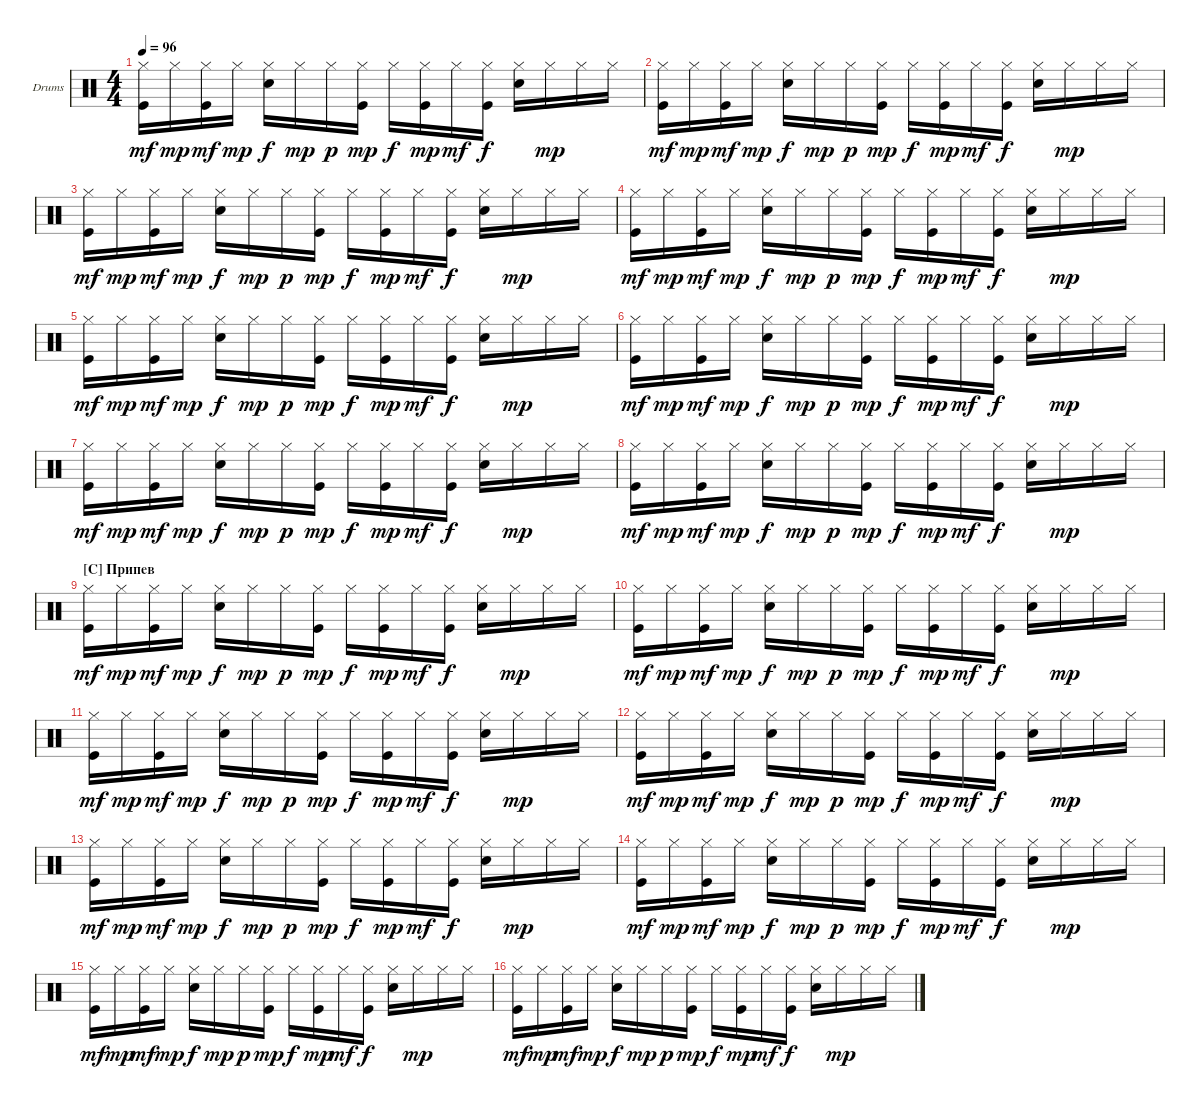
\defaultSystemsLayout 4
\bracketExtendMode groupsimilarinstruments
\firstSystemTrackNameOrientation horizontal
\otherSystemsTrackNameOrientation horizontal
\track ("Drumkit" "Drums") {instrument percussion}
\staff {score}
\articulation defaults
\ts (4 4)
\tempo 96
\clef neutral
\scale
0.333333
\ks c
("Hi-Hat (closed)" "Kick (hit)").16{dy mf} "Hi-Hat (closed)".16{dy mp} ("Hi-Hat (closed)" "Kick (hit)").16{dy mf} "Hi-Hat (closed)".16{dy mp} ("Hi-Hat (closed)" "Snare (hit) 2").16{dy f} "Hi-Hat (closed)".16{dy mp} "Hi-Hat (closed)".16{dy p} ("Hi-Hat (closed)" "Kick (hit)").16{dy mp} "Hi-Hat (closed)".16{dy f} ("Hi-Hat (closed)" "Kick (hit)").16{dy mp} "Hi-Hat (closed)".16{dy mf} ("Hi-Hat (closed)" "Kick (hit)").16{dy f} ("Hi-Hat (closed)" "Snare (hit) 2").16 "Hi-Hat (closed)".16{dy mp} "Hi-Hat (closed)".16 "Hi-Hat (closed)".16 |
\scale
0.333333 ("Hi-Hat (closed)" "Kick (hit)").16{dy mf} "Hi-Hat (closed)".16{dy mp} ("Hi-Hat (closed)" "Kick (hit)").16{dy mf} "Hi-Hat (closed)".16{dy mp} ("Hi-Hat (closed)" "Snare (hit) 2").16{dy f} "Hi-Hat (closed)".16{dy mp} "Hi-Hat (closed)".16{dy p} ("Hi-Hat (closed)" "Kick (hit)").16{dy mp} "Hi-Hat (closed)".16{dy f} ("Hi-Hat (closed)" "Kick (hit)").16{dy mp} "Hi-Hat (closed)".16{dy mf} ("Hi-Hat (closed)" "Kick (hit)").16{dy f} ("Hi-Hat (closed)" "Snare (hit) 2").16 "Hi-Hat (closed)".16{dy mp} "Hi-Hat (closed)".16 "Hi-Hat (closed)".16 |
\scale
0.333333 ("Hi-Hat (closed)" "Kick (hit)").16{dy mf} "Hi-Hat (closed)".16{dy mp} ("Hi-Hat (closed)" "Kick (hit)").16{dy mf} "Hi-Hat (closed)".16{dy mp} ("Hi-Hat (closed)" "Snare (hit) 2").16{dy f} "Hi-Hat (closed)".16{dy mp} "Hi-Hat (closed)".16{dy p} ("Hi-Hat (closed)" "Kick (hit)").16{dy mp} "Hi-Hat (closed)".16{dy f} ("Hi-Hat (closed)" "Kick (hit)").16{dy mp} "Hi-Hat (closed)".16{dy mf} ("Hi-Hat (closed)" "Kick (hit)").16{dy f} ("Hi-Hat (closed)" "Snare (hit) 2").16 "Hi-Hat (closed)".16{dy mp} "Hi-Hat (closed)".16 "Hi-Hat (closed)".16 |
\scale
0.333333 ("Hi-Hat (closed)" "Kick (hit)").16{dy mf} "Hi-Hat (closed)".16{dy mp} ("Hi-Hat (closed)" "Kick (hit)").16{dy mf} "Hi-Hat (closed)".16{dy mp} ("Hi-Hat (closed)" "Snare (hit) 2").16{dy f} "Hi-Hat (closed)".16{dy mp} "Hi-Hat (closed)".16{dy p} ("Hi-Hat (closed)" "Kick (hit)").16{dy mp} "Hi-Hat (closed)".16{dy f} ("Hi-Hat (closed)" "Kick (hit)").16{dy mp} "Hi-Hat (closed)".16{dy mf} ("Hi-Hat (closed)" "Kick (hit)").16{dy f} ("Hi-Hat (closed)" "Snare (hit) 2").16 "Hi-Hat (closed)".16{dy mp} "Hi-Hat (closed)".16 "Hi-Hat (closed)".16 |
\scale
0.333333 ("Hi-Hat (closed)" "Kick (hit)").16{dy mf} "Hi-Hat (closed)".16{dy mp} ("Hi-Hat (closed)" "Kick (hit)").16{dy mf} "Hi-Hat (closed)".16{dy mp} ("Hi-Hat (closed)" "Snare (hit) 2").16{dy f} "Hi-Hat (closed)".16{dy mp} "Hi-Hat (closed)".16{dy p} ("Hi-Hat (closed)" "Kick (hit)").16{dy mp} "Hi-Hat (closed)".16{dy f} ("Hi-Hat (closed)" "Kick (hit)").16{dy mp} "Hi-Hat (closed)".16{dy mf} ("Hi-Hat (closed)" "Kick (hit)").16{dy f} ("Hi-Hat (closed)" "Snare (hit) 2").16 "Hi-Hat (closed)".16{dy mp} "Hi-Hat (closed)".16 "Hi-Hat (closed)".16 |
\scale
0.333333 ("Hi-Hat (closed)" "Kick (hit)").16{dy mf} "Hi-Hat (closed)".16{dy mp} ("Hi-Hat (closed)" "Kick (hit)").16{dy mf} "Hi-Hat (closed)".16{dy mp} ("Hi-Hat (closed)" "Snare (hit) 2").16{dy f} "Hi-Hat (closed)".16{dy mp} "Hi-Hat (closed)".16{dy p} ("Hi-Hat (closed)" "Kick (hit)").16{dy mp} "Hi-Hat (closed)".16{dy f} ("Hi-Hat (closed)" "Kick (hit)").16{dy mp} "Hi-Hat (closed)".16{dy mf} ("Hi-Hat (closed)" "Kick (hit)").16{dy f} ("Hi-Hat (closed)" "Snare (hit) 2").16 "Hi-Hat (closed)".16{dy mp} "Hi-Hat (closed)".16 "Hi-Hat (closed)".16 |
\scale
0.333333 ("Hi-Hat (closed)" "Kick (hit)").16{dy mf} "Hi-Hat (closed)".16{dy mp} ("Hi-Hat (closed)" "Kick (hit)").16{dy mf} "Hi-Hat (closed)".16{dy mp} ("Hi-Hat (closed)" "Snare (hit) 2").16{dy f} "Hi-Hat (closed)".16{dy mp} "Hi-Hat (closed)".16{dy p} ("Hi-Hat (closed)" "Kick (hit)").16{dy mp} "Hi-Hat (closed)".16{dy f} ("Hi-Hat (closed)" "Kick (hit)").16{dy mp} "Hi-Hat (closed)".16{dy mf} ("Hi-Hat (closed)" "Kick (hit)").16{dy f} ("Hi-Hat (closed)" "Snare (hit) 2").16 "Hi-Hat (closed)".16{dy mp} "Hi-Hat (closed)".16 "Hi-Hat (closed)".16 |
\scale
0.333333 ("Hi-Hat (closed)" "Kick (hit)").16{dy mf} "Hi-Hat (closed)".16{dy mp} ("Hi-Hat (closed)" "Kick (hit)").16{dy mf} "Hi-Hat (closed)".16{dy mp} ("Hi-Hat (closed)" "Snare (hit) 2").16{dy f} "Hi-Hat (closed)".16{dy mp} "Hi-Hat (closed)".16{dy p} ("Hi-Hat (closed)" "Kick (hit)").16{dy mp} "Hi-Hat (closed)".16{dy f} ("Hi-Hat (closed)" "Kick (hit)").16{dy mp} "Hi-Hat (closed)".16{dy mf} ("Hi-Hat (closed)" "Kick (hit)").16{dy f} ("Hi-Hat (closed)" "Snare (hit) 2").16 "Hi-Hat (closed)".16{dy mp} "Hi-Hat (closed)".16 "Hi-Hat (closed)".16 |
\section ("C" "Припев")
\scale
0.333333 ("Hi-Hat (closed)" "Kick (hit)").16{dy mf} "Hi-Hat (closed)".16{dy mp} ("Hi-Hat (closed)" "Kick (hit)").16{dy mf} "Hi-Hat (closed)".16{dy mp} ("Hi-Hat (closed)" "Snare (hit) 2").16{dy f} "Hi-Hat (closed)".16{dy mp} "Hi-Hat (closed)".16{dy p} ("Hi-Hat (closed)" "Kick (hit)").16{dy mp} "Hi-Hat (closed)".16{dy f} ("Hi-Hat (closed)" "Kick (hit)").16{dy mp} "Hi-Hat (closed)".16{dy mf} ("Hi-Hat (closed)" "Kick (hit)").16{dy f} ("Hi-Hat (closed)" "Snare (hit) 2").16 "Hi-Hat (closed)".16{dy mp} "Hi-Hat (closed)".16 "Hi-Hat (closed)".16 |
\scale
0.333333 ("Hi-Hat (closed)" "Kick (hit)").16{dy mf} "Hi-Hat (closed)".16{dy mp} ("Hi-Hat (closed)" "Kick (hit)").16{dy mf} "Hi-Hat (closed)".16{dy mp} ("Hi-Hat (closed)" "Snare (hit) 2").16{dy f} "Hi-Hat (closed)".16{dy mp} "Hi-Hat (closed)".16{dy p} ("Hi-Hat (closed)" "Kick (hit)").16{dy mp} "Hi-Hat (closed)".16{dy f} ("Hi-Hat (closed)" "Kick (hit)").16{dy mp} "Hi-Hat (closed)".16{dy mf} ("Hi-Hat (closed)" "Kick (hit)").16{dy f} ("Hi-Hat (closed)" "Snare (hit) 2").16 "Hi-Hat (closed)".16{dy mp} "Hi-Hat (closed)".16 "Hi-Hat (closed)".16 |
\scale
0.333333 ("Hi-Hat (closed)" "Kick (hit)").16{dy mf} "Hi-Hat (closed)".16{dy mp} ("Hi-Hat (closed)" "Kick (hit)").16{dy mf} "Hi-Hat (closed)".16{dy mp} ("Hi-Hat (closed)" "Snare (hit) 2").16{dy f} "Hi-Hat (closed)".16{dy mp} "Hi-Hat (closed)".16{dy p} ("Hi-Hat (closed)" "Kick (hit)").16{dy mp} "Hi-Hat (closed)".16{dy f} ("Hi-Hat (closed)" "Kick (hit)").16{dy mp} "Hi-Hat (closed)".16{dy mf} ("Hi-Hat (closed)" "Kick (hit)").16{dy f} ("Hi-Hat (closed)" "Snare (hit) 2").16 "Hi-Hat (closed)".16{dy mp} "Hi-Hat (closed)".16 "Hi-Hat (closed)".16 |
\scale
0.333333 ("Hi-Hat (closed)" "Kick (hit)").16{dy mf} "Hi-Hat (closed)".16{dy mp} ("Hi-Hat (closed)" "Kick (hit)").16{dy mf} "Hi-Hat (closed)".16{dy mp} ("Hi-Hat (closed)" "Snare (hit) 2").16{dy f} "Hi-Hat (closed)".16{dy mp} "Hi-Hat (closed)".16{dy p} ("Hi-Hat (closed)" "Kick (hit)").16{dy mp} "Hi-Hat (closed)".16{dy f} ("Hi-Hat (closed)" "Kick (hit)").16{dy mp} "Hi-Hat (closed)".16{dy mf} ("Hi-Hat (closed)" "Kick (hit)").16{dy f} ("Hi-Hat (closed)" "Snare (hit) 2").16 "Hi-Hat (closed)".16{dy mp} "Hi-Hat (closed)".16 "Hi-Hat (closed)".16 |
\scale
0.333333 ("Hi-Hat (closed)" "Kick (hit)").16{dy mf} "Hi-Hat (closed)".16{dy mp} ("Hi-Hat (closed)" "Kick (hit)").16{dy mf} "Hi-Hat (closed)".16{dy mp} ("Hi-Hat (closed)" "Snare (hit) 2").16{dy f} "Hi-Hat (closed)".16{dy mp} "Hi-Hat (closed)".16{dy p} ("Hi-Hat (closed)" "Kick (hit)").16{dy mp} "Hi-Hat (closed)".16{dy f} ("Hi-Hat (closed)" "Kick (hit)").16{dy mp} "Hi-Hat (closed)".16{dy mf} ("Hi-Hat (closed)" "Kick (hit)").16{dy f} ("Hi-Hat (closed)" "Snare (hit) 2").16 "Hi-Hat (closed)".16{dy mp} "Hi-Hat (closed)".16 "Hi-Hat (closed)".16 |
\scale
0.333333 ("Hi-Hat (closed)" "Kick (hit)").16{dy mf} "Hi-Hat (closed)".16{dy mp} ("Hi-Hat (closed)" "Kick (hit)").16{dy mf} "Hi-Hat (closed)".16{dy mp} ("Hi-Hat (closed)" "Snare (hit) 2").16{dy f} "Hi-Hat (closed)".16{dy mp} "Hi-Hat (closed)".16{dy p} ("Hi-Hat (closed)" "Kick (hit)").16{dy mp} "Hi-Hat (closed)".16{dy f} ("Hi-Hat (closed)" "Kick (hit)").16{dy mp} "Hi-Hat (closed)".16{dy mf} ("Hi-Hat (closed)" "Kick (hit)").16{dy f} ("Hi-Hat (closed)" "Snare (hit) 2").16 "Hi-Hat (closed)".16{dy mp} "Hi-Hat (closed)".16 "Hi-Hat (closed)".16 |
\scale
0.333333 ("Hi-Hat (closed)" "Kick (hit)").16{dy mf} "Hi-Hat (closed)".16{dy mp} ("Hi-Hat (closed)" "Kick (hit)").16{dy mf} "Hi-Hat (closed)".16{dy mp} ("Hi-Hat (closed)" "Snare (hit) 2").16{dy f} "Hi-Hat (closed)".16{dy mp} "Hi-Hat (closed)".16{dy p} ("Hi-Hat (closed)" "Kick (hit)").16{dy mp} "Hi-Hat (closed)".16{dy f} ("Hi-Hat (closed)" "Kick (hit)").16{dy mp} "Hi-Hat (closed)".16{dy mf} ("Hi-Hat (closed)" "Kick (hit)").16{dy f} ("Hi-Hat (closed)" "Snare (hit) 2").16 "Hi-Hat (closed)".16{dy mp} "Hi-Hat (closed)".16 "Hi-Hat (closed)".16 |
\scale
0.333333 ("Hi-Hat (closed)" "Kick (hit)").16{dy mf} "Hi-Hat (closed)".16{dy mp} ("Hi-Hat (closed)" "Kick (hit)").16{dy mf} "Hi-Hat (closed)".16{dy mp} ("Hi-Hat (closed)" "Snare (hit) 2").16{dy f} "Hi-Hat (closed)".16{dy mp} "Hi-Hat (closed)".16{dy p} ("Hi-Hat (closed)" "Kick (hit)").16{dy mp} "Hi-Hat (closed)".16{dy f} ("Hi-Hat (closed)" "Kick (hit)").16{dy mp} "Hi-Hat (closed)".16{dy mf} ("Hi-Hat (closed)" "Kick (hit)").16{dy f} ("Hi-Hat (closed)" "Snare (hit) 2").16 "Hi-Hat (closed)".16{dy mp} "Hi-Hat (closed)".16 "Hi-Hat (closed)".16
